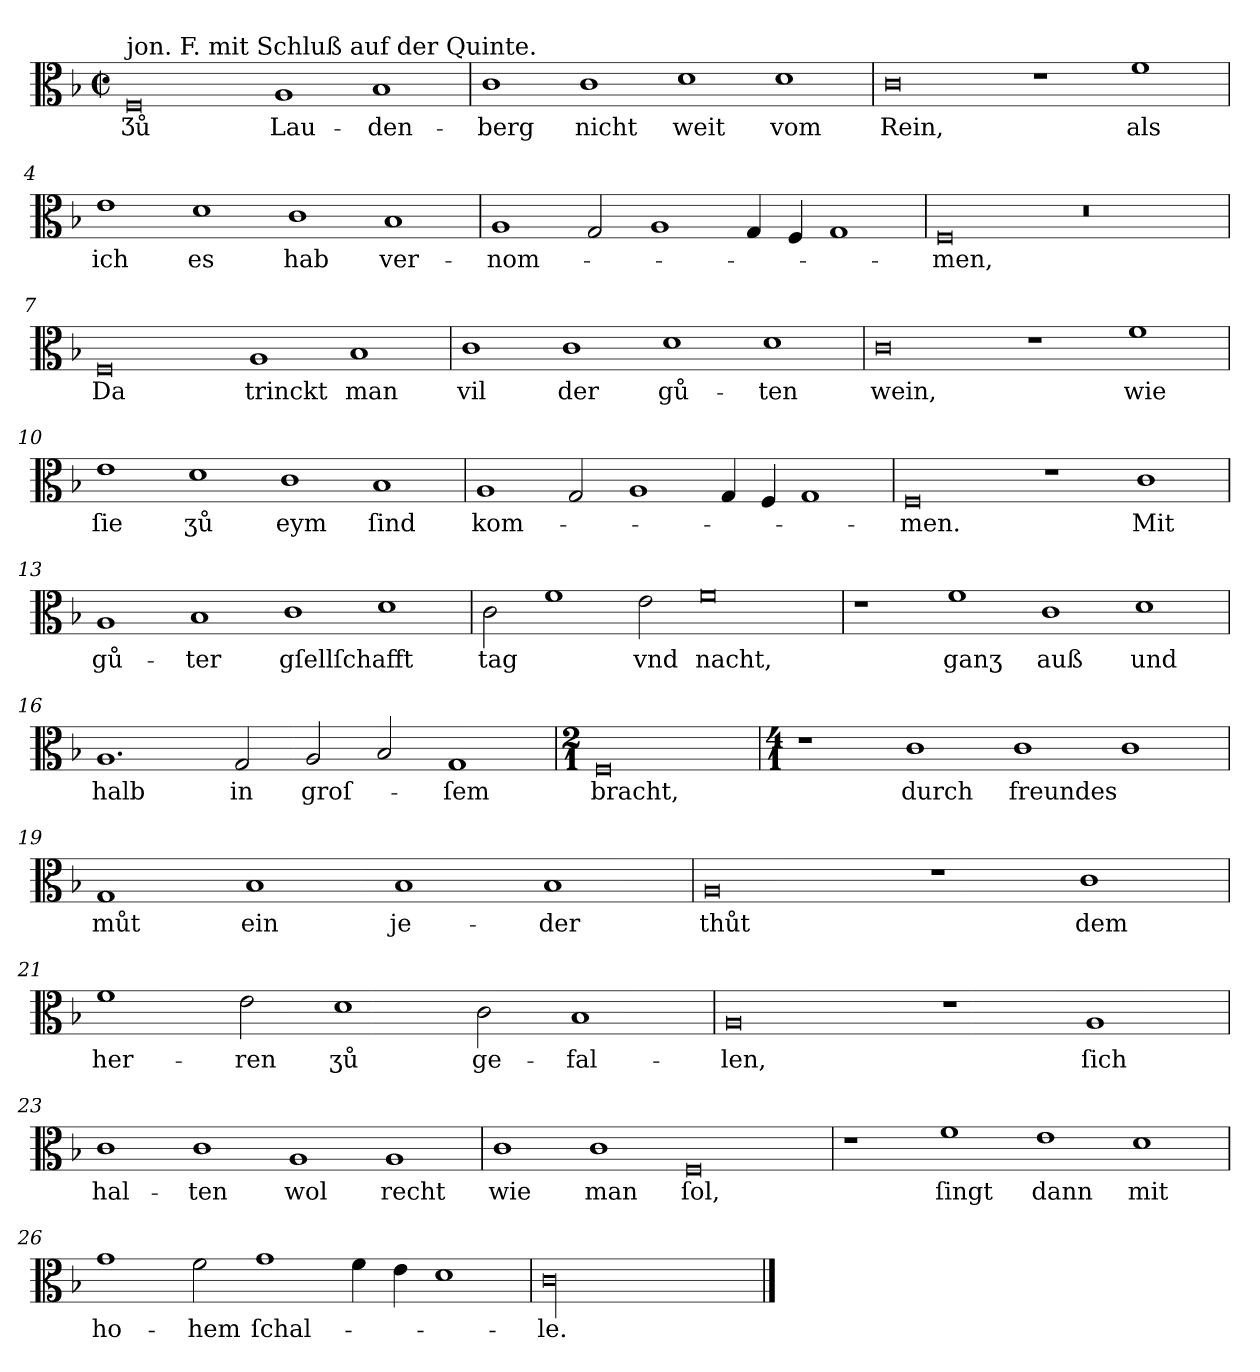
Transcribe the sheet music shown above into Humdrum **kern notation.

**kern	**text
*part1	*part1
*staff1	*staff1
*clefC3	*
*k[b-]	*
*F:ion	*
*M4/1	*
*met(c|)	*
=1	=1
!LO:TX:a:t=jon. F. mit Schluß auf der Quinte.	!
0F	Ʒů
1A	Lau-
1B-	-den-
=2	=2
1c	-berg
1c	nicht
1d	weit
1d	vom
=3	=3
0c	Rein,
1r	.
1f	als
=4	=4
1e	ich
1d	es
1c	hab
1B-	ver-
=5	=5
1A	-nom-
2G	.
1A	.
4G	.
4F	.
1G	.
=6	=6
0F	-men,
0r	.
=7	=7
0F	Da
1A	trinckt
1B-	man
=8	=8
1c	vil
1c	der
1d	gů-
1d	-ten
=9	=9
0c	wein,
1r	.
1f	wie
=10	=10
1e	ſie
1d	ʒů
1c	eym
1B-	ſind
=11	=11
1A	kom-
2G	.
1A	.
4G	.
4F	.
1G	.
=12	=12
0F	-men.
1r	.
1c	Mit
=13	=13
1A	gů-
1B-	-ter
1c	gſellſchafft
1d	.
=14	=14
2c	tag
1f	.
2e	vnd
0f	nacht,
=15	=15
1r	.
1f	ganʒ
1c	auß
1d	und
=16	=16
1.A	halb
2G	in
2A	groſ-
2B-	.
1G	-ſem
=17	=17
*M2/1	*
0F	bracht,
=18	=18
*M4/1	*
1r	.
1c	durch
1c	freundes
1c	.
=19	=19
1G	můt
1B-	ein
1B-	je-
1B-	-der
=20	=20
0A	thůt
1r	.
1c	dem
=21	=21
1f	her-
2e	-ren
1d	ʒů
2c	ge-
1B-	-fal-
=22	=22
0A	-len,
1r	.
1A	ſich
=23	=23
1c	hal-
1c	-ten
1A	wol
1A	recht
=24	=24
1c	wie
1c	man
0F	ſol,
=25	=25
1r	.
1f	ſingt
1e	dann
1d	mit
=26	=26
1g	ho-
2f	-hem
1g	ſchal-
4f	.
4e	.
1d	.
=27	=27
00c	-le.
==	==
*-	*-
